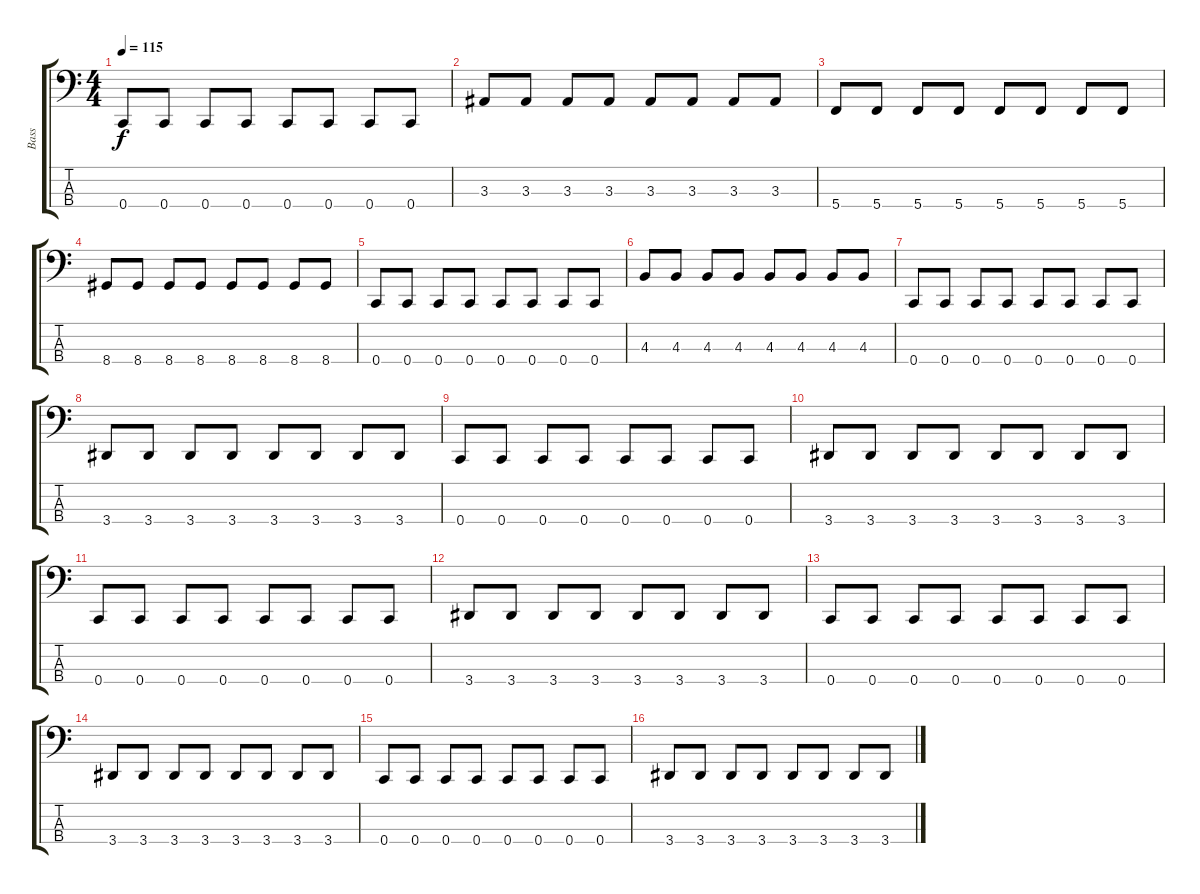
\track ("Bass" "Bass") {instrument electricbasspick}
\staff {score tabs}
\tuning (F2 C2 G1 C1) {hide}
\ts (4 4)
\tempo 115
\clef f4
\ks c
0.4.8{dy f} 0.4.8 0.4.8 0.4.8 0.4.8 0.4.8 0.4.8 0.4.8 |
3.3.8 3.3.8 3.3.8 3.3.8 3.3.8 3.3.8 3.3.8 3.3.8 |
5.4.8 5.4.8 5.4.8 5.4.8 5.4.8 5.4.8 5.4.8 5.4.8 |
8.4.8 8.4.8 8.4.8 8.4.8 8.4.8 8.4.8 8.4.8 8.4.8 |
0.4.8 0.4.8 0.4.8 0.4.8 0.4.8 0.4.8 0.4.8 0.4.8 |
4.3.8 4.3.8 4.3.8 4.3.8 4.3.8 4.3.8 4.3.8 4.3.8 |
0.4.8 0.4.8 0.4.8 0.4.8 0.4.8 0.4.8 0.4.8 0.4.8 |
3.4.8 3.4.8 3.4.8 3.4.8 3.4.8 3.4.8 3.4.8 3.4.8 |
0.4.8 0.4.8 0.4.8 0.4.8 0.4.8 0.4.8 0.4.8 0.4.8 |
3.4.8 3.4.8 3.4.8 3.4.8 3.4.8 3.4.8 3.4.8 3.4.8 |
0.4.8 0.4.8 0.4.8 0.4.8 0.4.8 0.4.8 0.4.8 0.4.8 |
3.4.8 3.4.8 3.4.8 3.4.8 3.4.8 3.4.8 3.4.8 3.4.8 |
0.4.8 0.4.8 0.4.8 0.4.8 0.4.8 0.4.8 0.4.8 0.4.8 |
3.4.8 3.4.8 3.4.8 3.4.8 3.4.8 3.4.8 3.4.8 3.4.8 |
0.4.8 0.4.8 0.4.8 0.4.8 0.4.8 0.4.8 0.4.8 0.4.8 |
3.4.8 3.4.8 3.4.8 3.4.8 3.4.8 3.4.8 3.4.8 3.4.8
